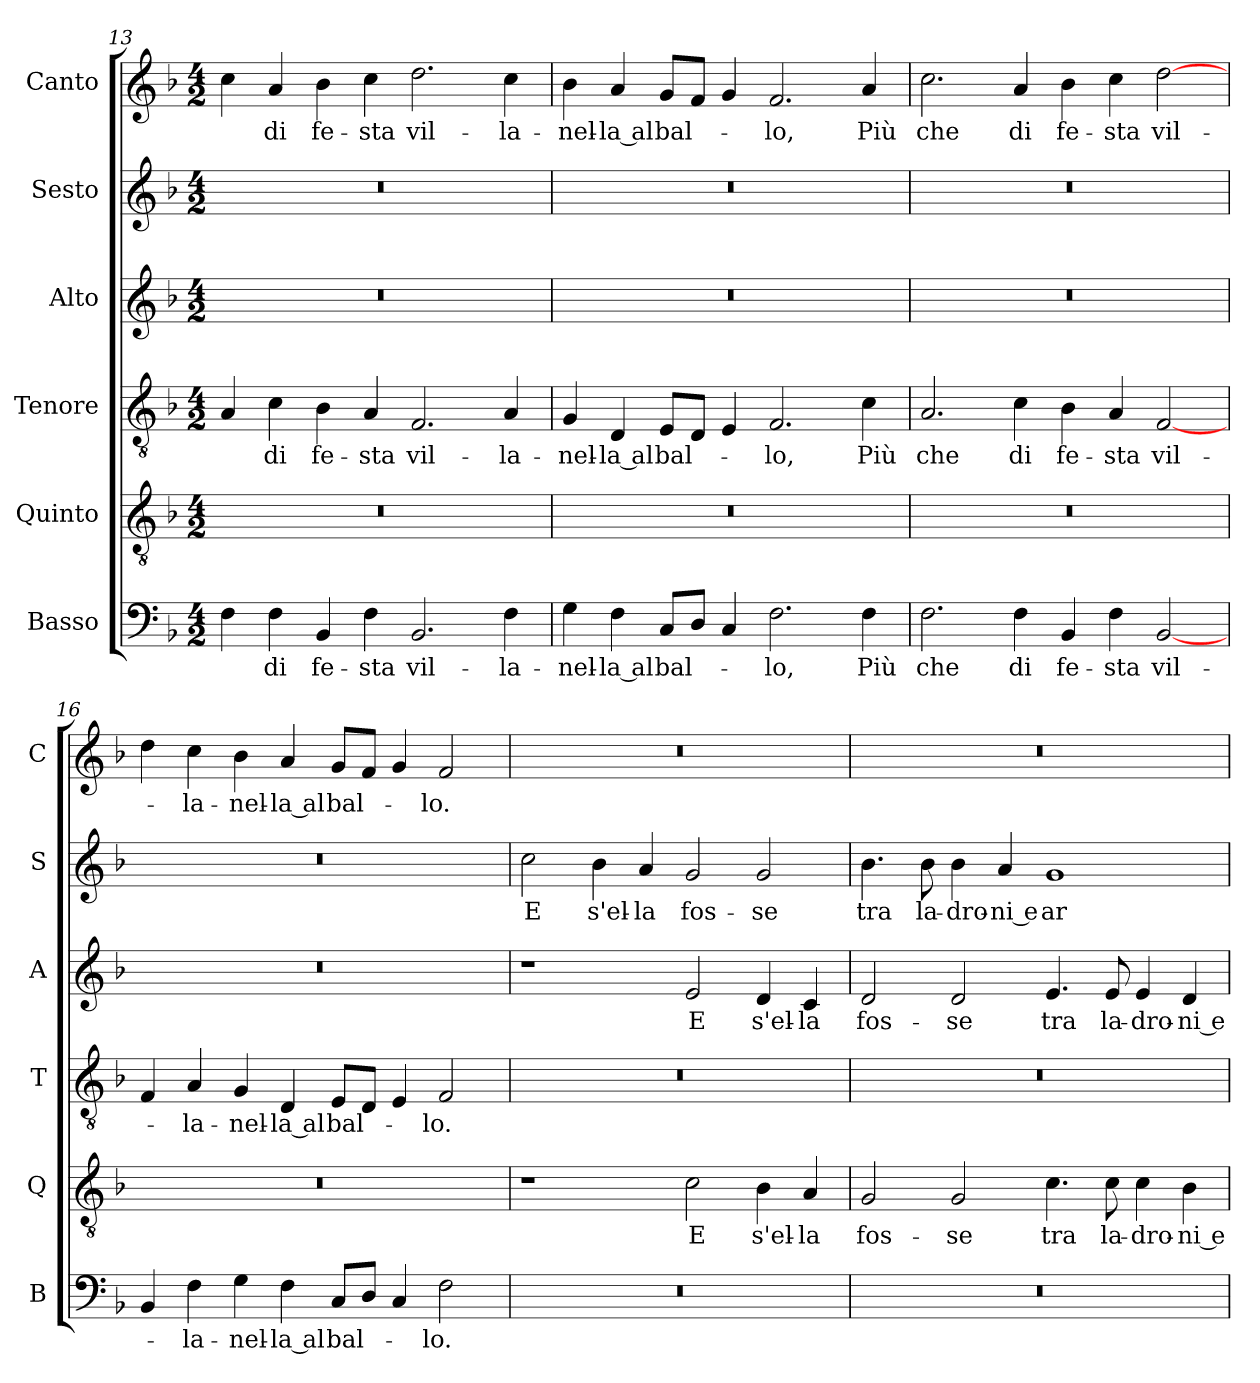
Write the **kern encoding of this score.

**kern	**text	**kern	**text	**kern	**text	**kern	**text	**kern	**text	**kern	**text
*part6	*part6	*part5	*part5	*part4	*part4	*part3	*part3	*part2	*part2	*part1	*part1
*staff6	*staff6	*staff5	*staff5	*staff4	*staff4	*staff3	*staff3	*staff2	*staff2	*staff1	*staff1
*I"Basso	*	*I"Quinto	*	*I"Tenore	*	*I"Alto	*	*I"Sesto	*	*I"Canto	*
*I'B	*	*I'Q	*	*I'T	*	*I'A	*	*I'S	*	*I'C	*
*clefF4	*	*clefGv2	*	*clefGv2	*	*clefG2	*	*clefG2	*	*clefG2	*
*k[b-]	*	*k[b-]	*	*k[b-]	*	*k[b-]	*	*k[b-]	*	*k[b-]	*
*M4/2	*	*M4/2	*	*M4/2	*	*M4/2	*	*M4/2	*	*M4/2	*
=13	=13	=13	=13	=13	=13	=13	=13	=13	=13	=13	=13
4F	.	0r	.	4A	.	0r	.	0r	.	4cc	.
4F	di	.	.	4c	di	.	.	.	.	4a	di
4BB-	fe-	.	.	4B-	fe-	.	.	.	.	4b-	fe-
4F	-sta	.	.	4A	-sta	.	.	.	.	4cc	-sta
2.BB-	vil-	.	.	2.F	vil-	.	.	.	.	2.dd	vil-
4F	-la-	.	.	4A	-la-	.	.	.	.	4cc	-la-
=14	=14	=14	=14	=14	=14	=14	=14	=14	=14	=14	=14
4G	-nel-	0r	.	4G	-nel-	0r	.	0r	.	4b-	-nel-
4F	-la al	.	.	4D	-la al	.	.	.	.	4a	-la al
8CL	bal-	.	.	8EL	bal-	.	.	.	.	8gL	bal-
8DJ	.	.	.	8DJ	.	.	.	.	.	8fJ	.
4C	.	.	.	4E	.	.	.	.	.	4g	.
2.F	-lo,	.	.	2.F	-lo,	.	.	.	.	2.f	-lo,
4F	Più	.	.	4c	Più	.	.	.	.	4a	Più
=15	=15	=15	=15	=15	=15	=15	=15	=15	=15	=15	=15
2.F	che	0r	.	2.A	che	0r	.	0r	.	2.cc	che
4F	di	.	.	4c	di	.	.	.	.	4a	di
4BB-	fe-	.	.	4B-	fe-	.	.	.	.	4b-	fe-
4F	-sta	.	.	4A	-sta	.	.	.	.	4cc	-sta
[2BB-	vil-	.	.	[2F	vil-	.	.	.	.	[2dd	vil-
=16	=16	=16	=16	=16	=16	=16	=16	=16	=16	=16	=16
4BB-	.	0r	.	4F	.	0r	.	0r	.	4dd	.
4F	-la-	.	.	4A	-la-	.	.	.	.	4cc	-la-
4G	-nel-	.	.	4G	-nel-	.	.	.	.	4b-	-nel-
4F	-la al	.	.	4D	-la al	.	.	.	.	4a	-la al
8CL	bal-	.	.	8EL	bal-	.	.	.	.	8gL	bal-
8DJ	.	.	.	8DJ	.	.	.	.	.	8fJ	.
4C	.	.	.	4E	.	.	.	.	.	4g	.
2F	-lo.	.	.	2F	-lo.	.	.	.	.	2f	-lo.
=17	=17	=17	=17	=17	=17	=17	=17	=17	=17	=17	=17
0r	.	1r	.	0r	.	1r	.	2cc	E	0r	.
.	.	.	.	.	.	.	.	4b-	s'el-	.	.
.	.	.	.	.	.	.	.	4a	-la	.	.
.	.	2c	E	.	.	2e	E	2g	fos-	.	.
.	.	4B-	s'el-	.	.	4d	s'el-	2g	-se	.	.
.	.	4A	-la	.	.	4c	-la	.	.	.	.
=18	=18	=18	=18	=18	=18	=18	=18	=18	=18	=18	=18
0r	.	2G	fos-	0r	.	2d	fos-	4.b-	tra	0r	.
.	.	.	.	.	.	.	.	8b-	la-	.	.
.	.	2G	-se	.	.	2d	-se	4b-	-dro-	.	.
.	.	.	.	.	.	.	.	4a	-ni e	.	.
.	.	4.c	tra	.	.	4.e	tra	1g	ar-	.	.
.	.	8c	la-	.	.	8e	la-	.	.	.	.
.	.	4c	-dro-	.	.	4e	-dro-	.	.	.	.
.	.	4B-	-ni e	.	.	4d	-ni e	.	.	.	.
=	=	=	=	=	=	=	=	=	=	=	=
*-	*-	*-	*-	*-	*-	*-	*-	*-	*-	*-	*-
